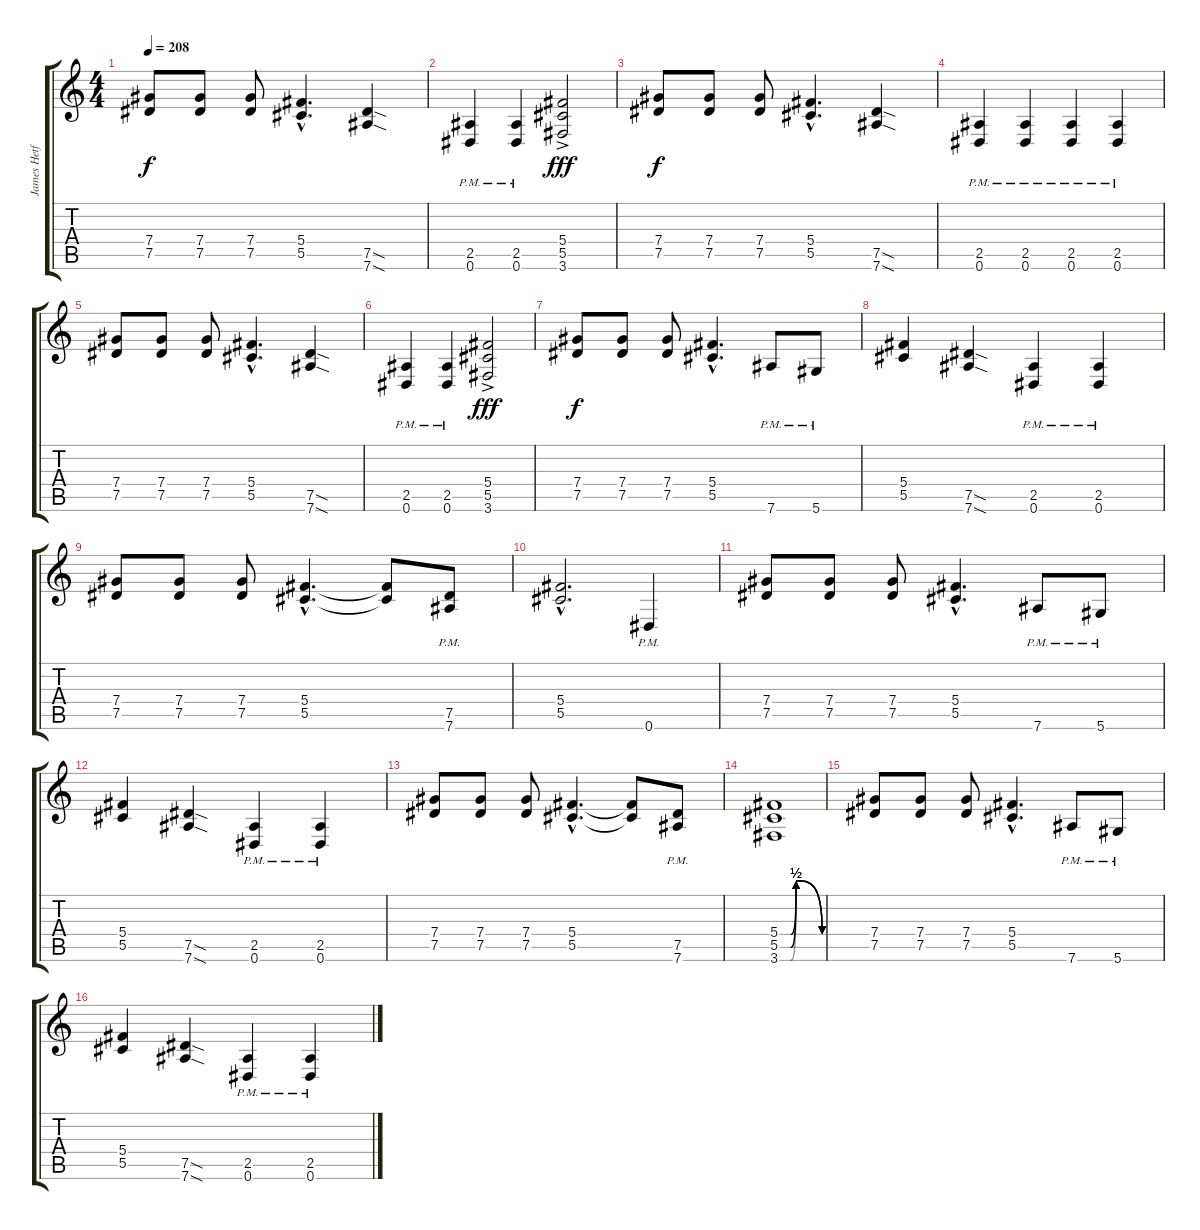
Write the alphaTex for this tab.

\track ("James Hetfield (Guitar)" "James Hetf") {instrument distortionguitar}
\staff {score tabs}
\tuning (Eb4 Bb3 Gb3 Db3 Ab2 Eb2) {hide}
\ts (4 4)
\tempo 208
\clef g2
\ks c
(7.4 7.5).8{dy f} (7.4 7.5).8 (7.4 7.5).8 (5.4{hac} 5.5{hac}).4{d} (7.5{sod} 7.6{sod}).4 |
(2.5{pm} 0.6{pm}).4 (2.5{pm} 0.6{pm}).4 (5.4{ac} 5.5{ac} 3.6{ac}).2{dy fff} |
(7.4 7.5).8{dy f} (7.4 7.5).8 (7.4 7.5).8 (5.4{hac} 5.5{hac}).4{d} (7.5{sod} 7.6{sod}).4 |
(2.5{pm} 0.6{pm}).4 (2.5{pm} 0.6{pm}).4 (2.5{pm} 0.6{pm}).4 (2.5{pm} 0.6{pm}).4 |
(7.4 7.5).8 (7.4 7.5).8 (7.4 7.5).8 (5.4{hac} 5.5{hac}).4{d} (7.5{sod} 7.6{sod}).4 |
(2.5{pm} 0.6{pm}).4 (2.5{pm} 0.6{pm}).4 (5.4{ac} 5.5{ac} 3.6{ac}).2{dy fff} |
(7.4 7.5).8{dy f} (7.4 7.5).8 (7.4 7.5).8 (5.4{hac} 5.5{hac}).4{d} 7.6{pm}.8 5.6{pm}.8 |
(5.4 5.5).4 (7.5{sod} 7.6{sod}).4 (2.5{pm} 0.6).4 (2.5{pm} 0.6).4 |
(7.4 7.5).8 (7.4 7.5).8 (7.4 7.5).8 (5.4{hac} 5.5{hac}).4{d} (5.4{t} 5.5{t}).8 (7.5{pm} 7.6{pm}).8 |
(5.4{hac} 5.5{hac}).2{d} 0.6{pm}.4 |
(7.4 7.5).8 (7.4 7.5).8 (7.4 7.5).8 (5.4{hac} 5.5{hac}).4{d} 7.6{pm}.8 5.6{pm}.8 |
(5.4 5.5).4 (7.5{sod} 7.6{sod}).4 (2.5{pm} 0.6).4 (2.5{pm} 0.6).4 |
(7.4 7.5).8 (7.4 7.5).8 (7.4 7.5).8 (5.4{hac} 5.5{hac}).4{d} (5.4{t} 5.5{t}).8 (7.5{pm} 7.6{pm}).8 |
(5.4{be (custom 0 0 15 0 23 2 60 0)} 5.5{be (custom 0 0 15 0 23 2 60 0)} 3.6{be (custom 0 0 15 0 23 2 60 0)}).1 |
(7.4 7.5).8 (7.4 7.5).8 (7.4 7.5).8 (5.4{hac} 5.5{hac}).4{d} 7.6{pm}.8 5.6{pm}.8 |
(5.4 5.5).4 (7.5{sod} 7.6{sod}).4 (2.5{pm} 0.6).4 (2.5{pm} 0.6).4
